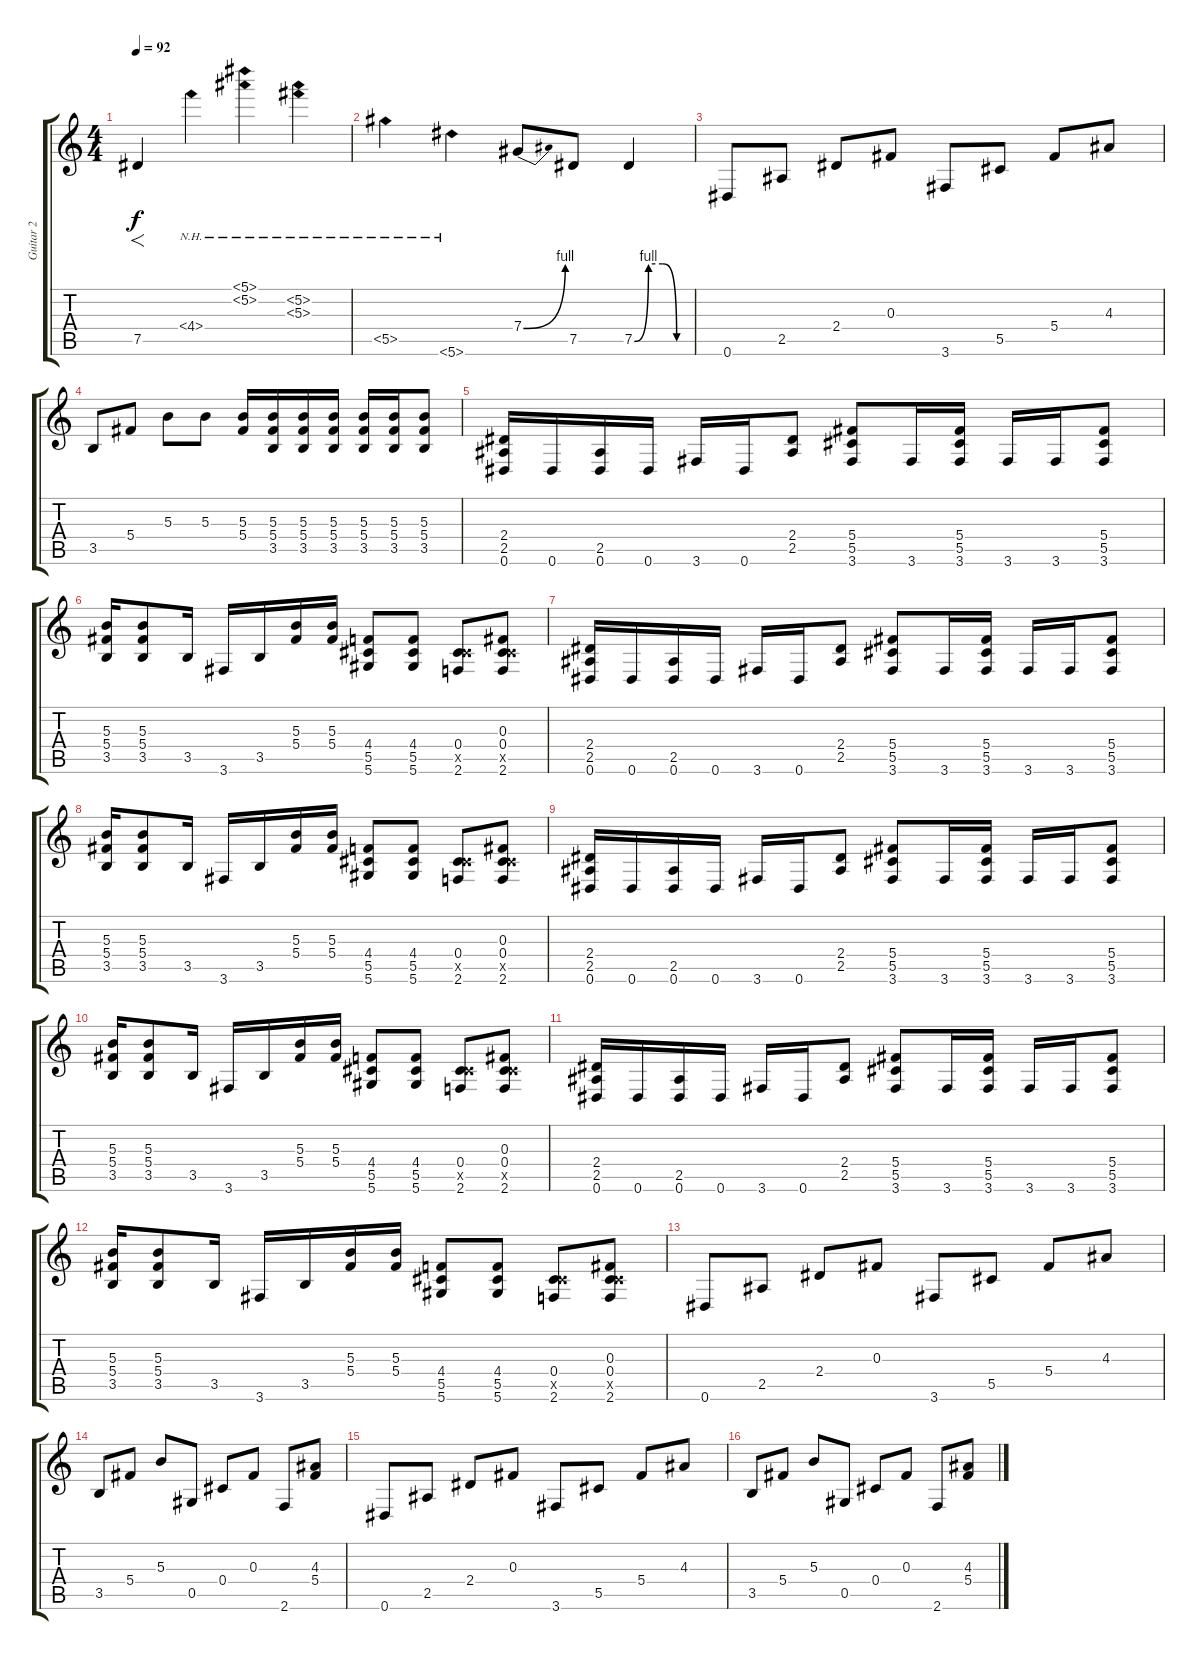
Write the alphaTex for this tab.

\track ("Guitar 2" "Guitar 2") {instrument electricguitarclean}
\staff {score tabs}
\tuning (Eb4 Bb3 Gb3 Db3 Ab2 Eb2) {hide}
\ts (4 4)
\tempo 92
\clef g2
\ks c
7.5.4{f dy f} 4.4{nh}.4 (5.1{nh} 5.2{nh}).4 (5.2{nh} 5.3{nh}).4 |
5.5{nh}.4 5.6{nh}.4 7.4{be (bend 0 0 60 4)}.8 7.5.8 7.5{be (custom 0 0 15 4 30 4 45 0 60 0)}.4 |
0.6.8{volume 13 instrument electricguitarclean} 2.5.8 2.4.8 0.3.8 3.6.8 5.5.8 5.4.8 4.3.8 |
3.5.8{instrument electricguitarmuted} 5.4.8 5.3.8 5.3.8 (5.3 5.4).16 (5.3 5.4 3.5).16 (5.3 5.4 3.5).16{volume 10 instrument distortionguitar} (5.3 5.4 3.5).16 (5.3 5.4 3.5).16 (5.3 5.4 3.5).16 (5.3 5.4 3.5).8 |
(2.4 2.5 0.6).16 0.6.16 (2.5 0.6).16 0.6.16 3.6.16 0.6.16 (2.4 2.5).8 (5.4 5.5 3.6).8 3.6.16 (5.4 5.5 3.6).16 3.6.16 3.6.16 (5.4 5.5 3.6).8 |
(5.3 5.4 3.5).16 (5.3 5.4 3.5).8 3.5.16 3.6.16 3.5.16 (5.3 5.4).16 (5.3 5.4).16 (4.4 5.5 5.6).8 (4.4 5.5 5.6).8 (0.4 5.5{x} 2.6).8 (0.3 0.4 5.5{x} 2.6).8 |
(2.4 2.5 0.6).16 0.6.16 (2.5 0.6).16 0.6.16 3.6.16 0.6.16 (2.4 2.5).8 (5.4 5.5 3.6).8 3.6.16 (5.4 5.5 3.6).16 3.6.16 3.6.16 (5.4 5.5 3.6).8 |
(5.3 5.4 3.5).16 (5.3 5.4 3.5).8 3.5.16 3.6.16 3.5.16 (5.3 5.4).16 (5.3 5.4).16 (4.4 5.5 5.6).8 (4.4 5.5 5.6).8 (0.4 5.5{x} 2.6).8 (0.3 0.4 5.5{x} 2.6).8 |
(2.4 2.5 0.6).16 0.6.16 (2.5 0.6).16 0.6.16 3.6.16 0.6.16 (2.4 2.5).8 (5.4 5.5 3.6).8 3.6.16 (5.4 5.5 3.6).16 3.6.16 3.6.16 (5.4 5.5 3.6).8 |
(5.3 5.4 3.5).16 (5.3 5.4 3.5).8 3.5.16 3.6.16 3.5.16 (5.3 5.4).16 (5.3 5.4).16 (4.4 5.5 5.6).8 (4.4 5.5 5.6).8 (0.4 5.5{x} 2.6).8 (0.3 0.4 5.5{x} 2.6).8 |
(2.4 2.5 0.6).16 0.6.16 (2.5 0.6).16 0.6.16 3.6.16 0.6.16 (2.4 2.5).8 (5.4 5.5 3.6).8 3.6.16 (5.4 5.5 3.6).16 3.6.16 3.6.16 (5.4 5.5 3.6).8 |
(5.3 5.4 3.5).16 (5.3 5.4 3.5).8 3.5.16 3.6.16 3.5.16 (5.3 5.4).16 (5.3 5.4).16 (4.4 5.5 5.6).8 (4.4 5.5 5.6).8 (0.4 5.5{x} 2.6).8 (0.3 0.4 5.5{x} 2.6).8 |
0.6.8{volume 13 instrument electricguitarclean} 2.5.8 2.4.8 0.3.8 3.6.8 5.5.8 5.4.8 4.3.8 |
3.5.8 5.4.8 5.3.8 0.5.8 0.4.8 0.3.8 2.6.8 (4.3 5.4).8 |
0.6.8 2.5.8 2.4.8 0.3.8 3.6.8 5.5.8 5.4.8 4.3.8 |
3.5.8 5.4.8 5.3.8 0.5.8 0.4.8 0.3.8 2.6.8 (4.3 5.4).8
